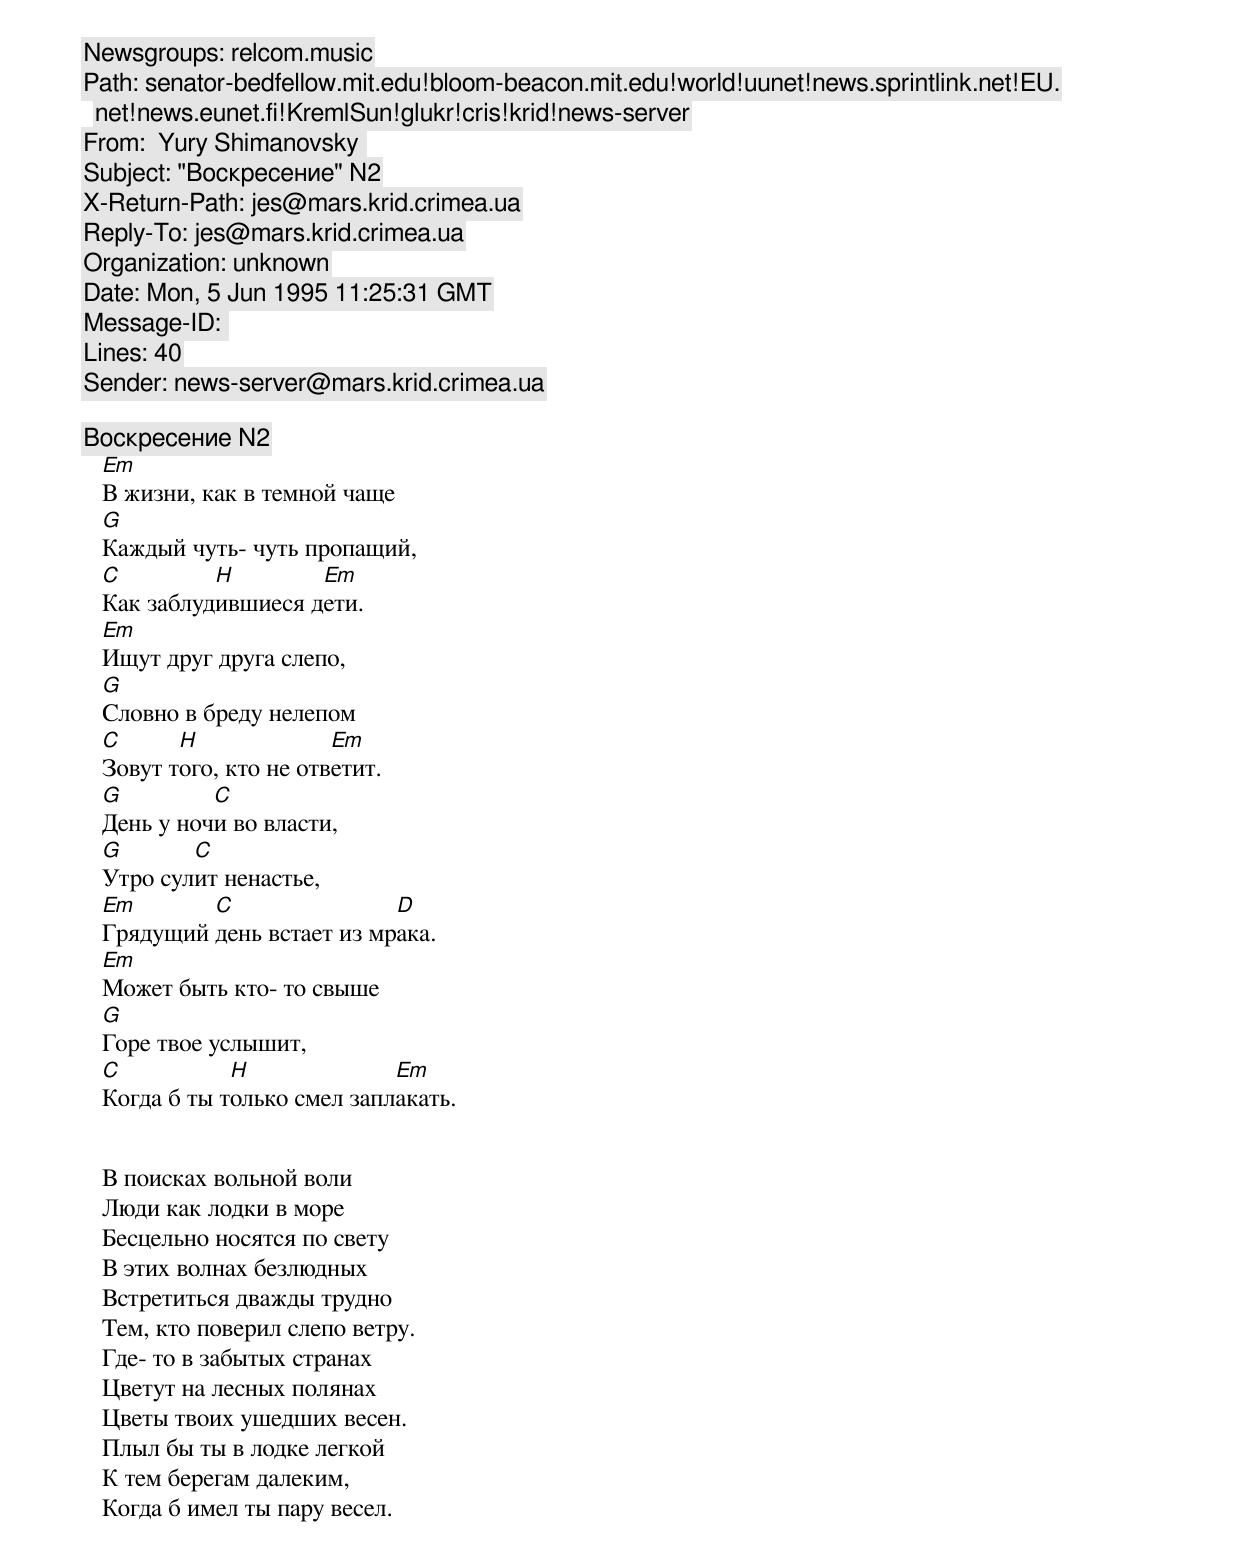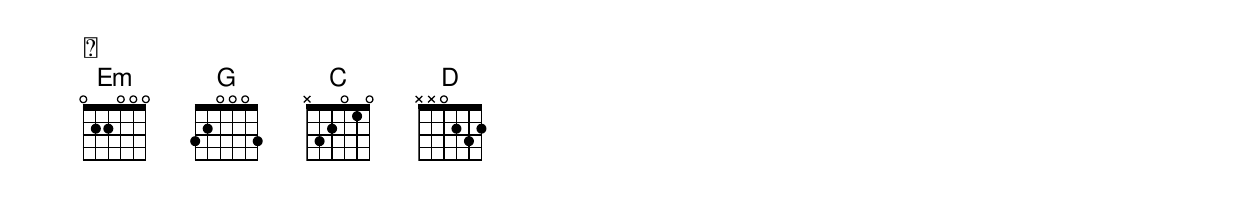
Article: 1478 of relcom.music
Newsgroups: relcom.music
Path: senator-bedfellow.mit.edu!bloom-beacon.mit.edu!world!uunet!news.sprintlink.net!EU.net!news.eunet.fi!KremlSun!glukr!cris!krid!news-server
From:  Yury Shimanovsky <jes@mars.krid.crimea.ua>
Subject: "Воскресение" N2
X-Return-Path: jes@mars.krid.crimea.ua
Reply-To: jes@mars.krid.crimea.ua
Organization: unknown
Date: Mon, 5 Jun 1995 11:25:31 GMT
Message-ID: <199506051125.AA28623@mars.krid.crimea.ua>
Lines: 40
Sender: news-server@mars.krid.crimea.ua

Воскресение N2
   Em
   В жизни, как в темной чаще
   G
   Каждый чуть- чуть пропащий,
   C         H        Em
   Как заблудившиеся дети.
   Em
   Ищут друг друга слепо,
   G
   Словно в бреду нелепом
   C      H              Em
   Зовут того, кто не ответит.
   G         C
   День у ночи во власти,
   G       C
   Утро сулит ненастье,
   Em       C                D
   Грядущий день встает из мрака.
   Em
   Может быть кто- то свыше
   G
   Горе твое услышит,
   C           H              Em
   Когда б ты только смел заплакать.


   В поисках вольной воли
   Люди как лодки в море
   Бесцельно носятся по свету
   В этих волнах безлюдных
   Встретиться дважды трудно
   Тем, кто поверил слепо ветру.
   Где- то в забытых странах
   Цветут на лесных полянах
   Цветы твоих ушедших весен.
   Плыл бы ты в лодке легкой
   К тем берегам далеким,
   Когда б имел ты пару весел.




